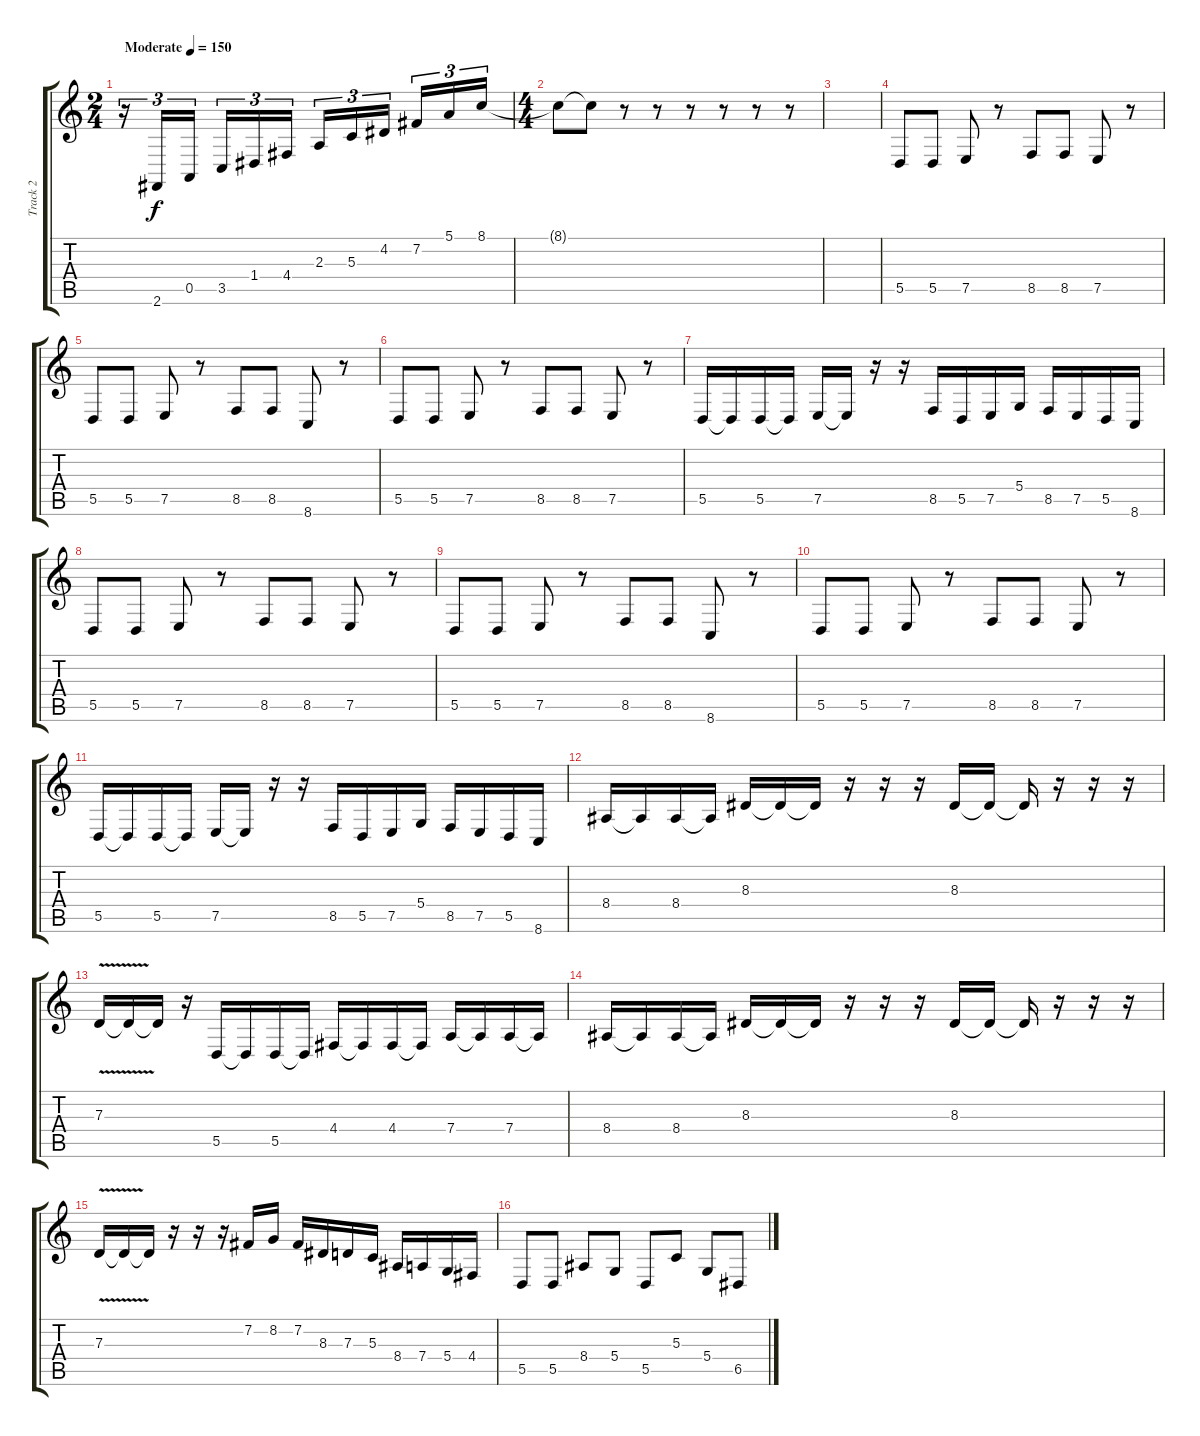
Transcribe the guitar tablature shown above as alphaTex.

\track ("Track 2" "Track 2") {instrument lead5charang}
\staff {score tabs}
\tuning (E4 B3 G3 D3 A2 E2) {hide}
\ts (2 4)
\tempo (150 "Moderate")
\clef g2
\ks c
r.16{tu (3 2) dy f instrument lead5charang} 2.6.16{tu (3 2)} 0.5.16{tu (3 2) beam splitsecondary} 3.5.16{tu (3 2)} 1.4.16{tu (3 2)} 4.4.16{tu (3 2)} 2.3.16{tu (3 2)} 5.3.16{tu (3 2)} 4.2.16{tu (3 2) beam splitsecondary} 7.2.16{tu (3 2)} 5.1.16{tu (3 2)} 8.1.16{tu (3 2)} |
\ts (4 4)
8.1{t}.8 8.1{t}.8 r.8 r.8 r.8 r.8 r.8 r.8 |
|
5.5.8 5.5.8 7.5.8 r.8 8.5.8 8.5.8 7.5.8 r.8 |
5.5.8 5.5.8 7.5.8 r.8 8.5.8 8.5.8 8.6.8 r.8 |
5.5.8 5.5.8 7.5.8 r.8 8.5.8 8.5.8 7.5.8 r.8 |
5.5.16 5.5{t}.16 5.5.16 5.5{t}.16 7.5.16 7.5{t}.16 r.16 r.16 8.5.16 5.5.16 7.5.16 5.4.16 8.5.16 7.5.16 5.5.16 8.6.16 |
5.5.8 5.5.8 7.5.8 r.8 8.5.8 8.5.8 7.5.8 r.8 |
5.5.8 5.5.8 7.5.8 r.8 8.5.8 8.5.8 8.6.8 r.8 |
5.5.8 5.5.8 7.5.8 r.8 8.5.8 8.5.8 7.5.8 r.8 |
5.5.16 5.5{t}.16 5.5.16 5.5{t}.16 7.5.16 7.5{t}.16 r.16 r.16 8.5.16 5.5.16 7.5.16 5.4.16 8.5.16 7.5.16 5.5.16 8.6.16 |
8.4.16 8.4{t}.16 8.4.16 8.4{t}.16 8.3.16 8.3{t}.16 8.3{t}.16 r.16 r.16 r.16 8.3.16 8.3{t}.16 8.3{t}.16 r.16 r.16 r.16 |
7.3{v}.16 7.3{t}.16 7.3{t}.16 r.16 5.5.16 5.5{t}.16 5.5.16 5.5{t}.16 4.4.16 4.4{t}.16 4.4.16 4.4{t}.16 7.4.16 7.4{t}.16 7.4.16 7.4{t}.16 |
8.4.16 8.4{t}.16 8.4.16 8.4{t}.16 8.3.16 8.3{t}.16 8.3{t}.16 r.16 r.16 r.16 8.3.16 8.3{t}.16 8.3{t}.16 r.16 r.16 r.16 |
7.3{v}.16 7.3{t}.16 7.3{t}.16 r.16 r.16 r.16 7.2.16 8.2.16 7.2.16 8.3.16 7.3.16 5.3.16 8.4.16 7.4.16 5.4.16 4.4.16 |
5.5.8 5.5.8 8.4.8 5.4.8 5.5.8 5.3.8 5.4.8 6.5.8
